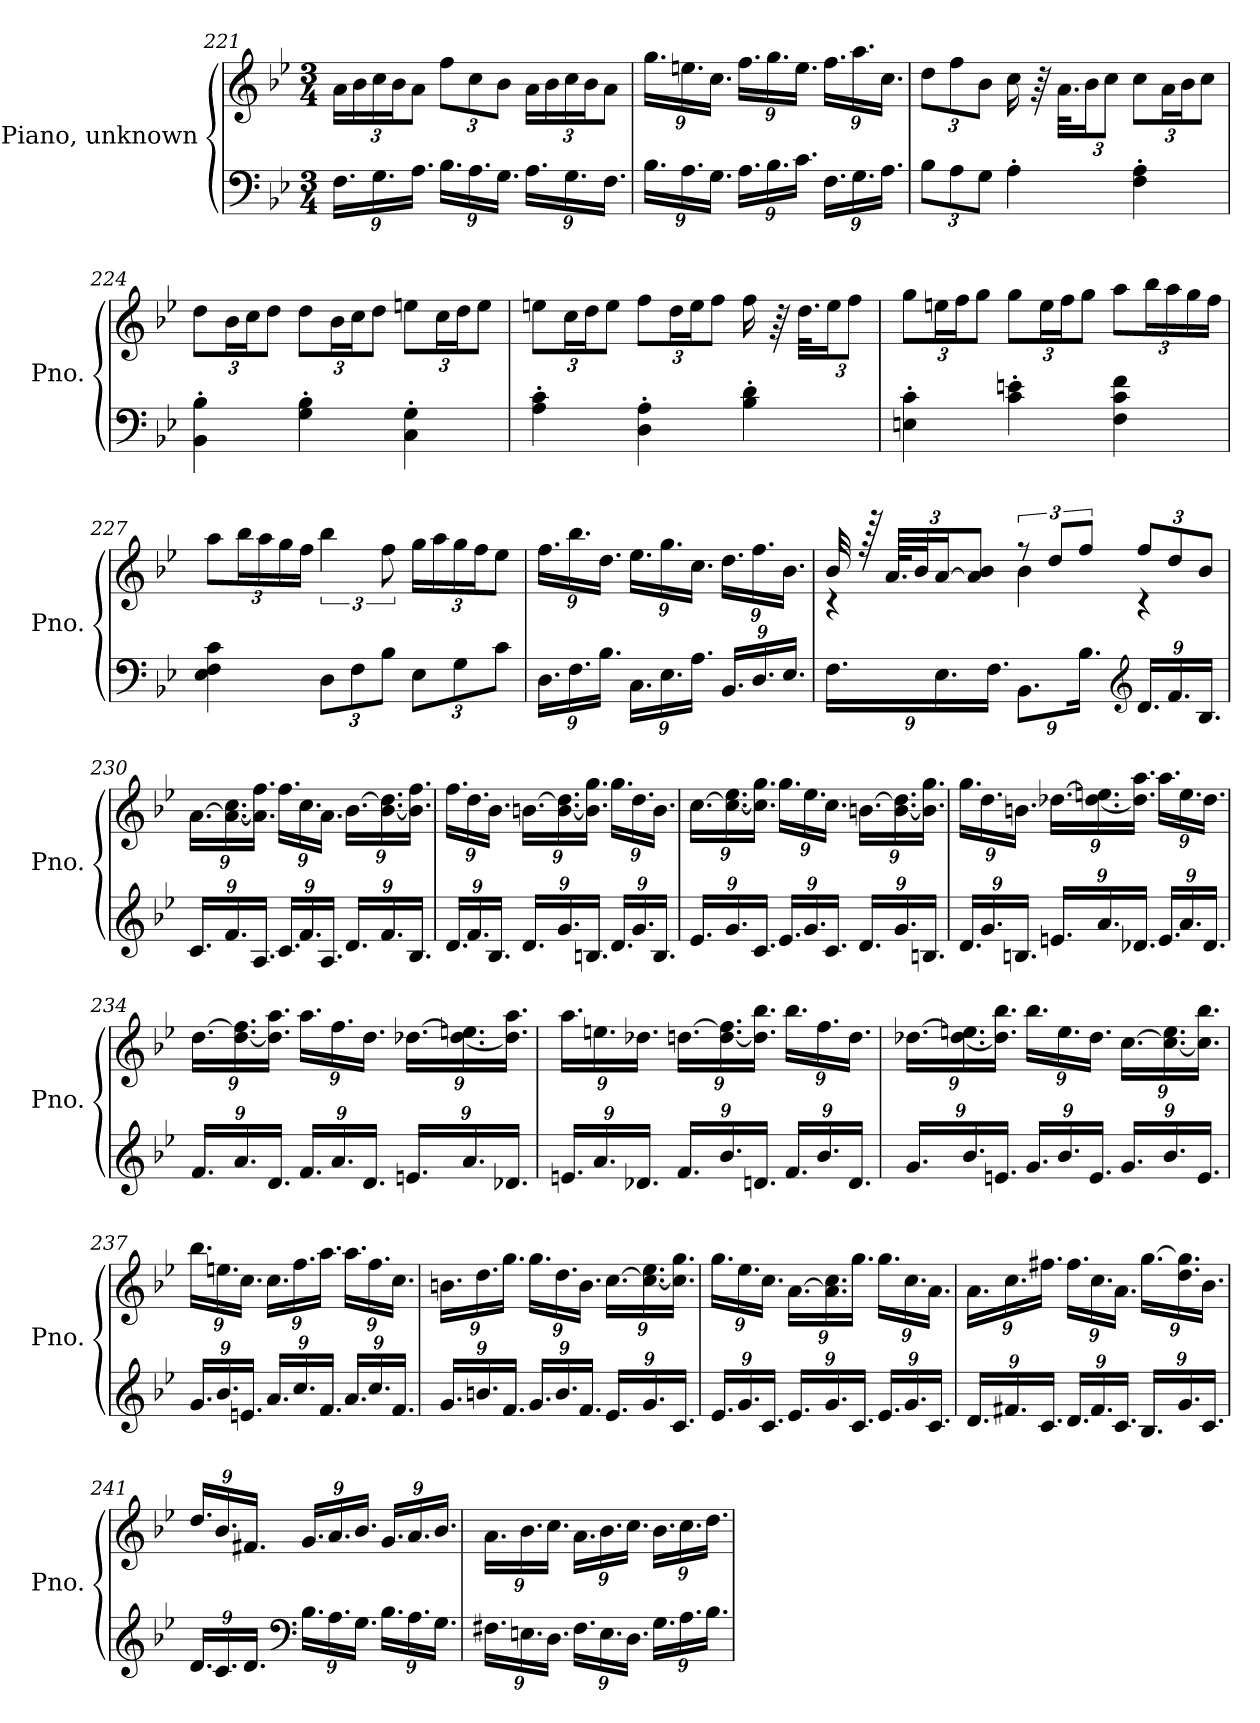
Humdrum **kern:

**kern	**kern
*part1	*part1
*staff2	*staff1
*I"Piano, unknown	*
*I'Pno.	*
*clefF4	*clefG2
*k[b-e-]	*k[b-e-]
*M3/4	*M3/4
*Xbrackettup	*Xbrackettup
=221	=221
18.F\LL	24a\LL
.	24b-\
18.G\	24cc\
.	24b-\J
18.A\JJ	12a\J
18.B-\LL	12ff\L
18.A\	12cc\
18.G\JJ	12b-\J
18.A\LL	24a\LL
.	24b-\
18.G\	24cc\
.	24b-\J
18.F\JJ	12a\J
!!LO:LB:g=z
=222	=222
18.B-\LL	18.gg\LL
18.A\	18.een\
18.G\JJ	18.cc\JJ
18.A\LL	18.ff\LL
18.B-\	18.gg\
18.c\JJ	18.ee\JJ
18.F\LL	18.ff\LL
18.G\	18.aa\
18.A\JJ	18.cc\JJ
=223	=223
12B-\L	12dd\L
12A\	12ff\
12G\J	12b-\J
4A'\	16cc\
.	64r
.	32.a\KLL
.	24b-\J
.	12cc\J
4F\' 4A\'	12cc\L
.	24a\L
.	24b-\J
.	12cc\J
=224	=224
4BB-\' 4B-\'	12dd\L
.	24b-\L
.	24cc\J
.	12dd\J
4G\' 4B-\'	12dd\L
.	24b-\L
.	24cc\J
.	12dd\J
4C\' 4G\'	12een\L
.	24cc\L
.	24dd\J
.	12ee\J
!!LO:LB:g=z
=225	=225
4A\' 4c\'	12een\L
.	24cc\L
.	24dd\J
.	12ee\J
4D\' 4A\'	12ff\L
.	24dd\L
.	24ee\J
.	12ff\J
4B-\' 4d\'	16ff\
.	64r
.	32.dd\KLL
.	24ee\J
.	12ff\J
=226	=226
4En\' 4c\'	12gg\L
.	24een\L
.	24ff\J
.	12gg\J
4c\' 4en\'	12gg\L
.	24ee\L
.	24ff\J
.	12gg\J
4F\ 4c\ 4f\	12aa\L
.	24bb-\L
.	24aa\
.	24gg\
.	24ff\JJ
=227	=227
4E-\ 4F\ 4c\	12aa\L
.	24bb-\L
.	24aa\
.	24gg\
.	24ff\JJ
*	*brackettup
12D\L	6bb-\
12F\	.
12B-\J	12ff\
*	*Xbrackettup
12E-\L	24gg\LL
.	24aa\
12G\	24gg\
.	24ff\J
12c\J	12ee-\J
!!LO:LB:g=z
=228	=228
18.D\LL	18.ff\LL
18.F\	18.bb-\
18.B-\JJ	18.dd\JJ
18.C\LL	18.ee-\LL
18.E-\	18.gg\
18.A\JJ	18.cc\JJ
18.BB-/LL	18.dd\LL
18.D/	18.ff\
18.E-/JJ	18.b-\JJ
=229	=229
*	*^
18.F\LL	32b-/	4r
.	128r	.
.	64.a/KLLL	.
.	48b-/J	.
18.E-\	[24a/J	.
.	8a/] 8b-/J	.
18.F\JJ	.	.
*	*brackettup	*
9.BB-\L	12r	4b-\
.	12dd/L	.
18.B-\Jk	12ff/J	.
*clefG2	*	*
*	*Xbrackettup	*
18.d/LL	12ff/L	4r
18.f/	12dd/	.
18.B-/JJ	12b-/J	.
*	*v	*v
!!LO:PB:g=z
=230	=230
18.c/LL	[18.a\LL
18.f/	18.a\_ 18.cc\
18.A/JJ	18.a\] 18.ff\JJ
18.c/LL	18.ff\LL
18.f/	18.cc\
18.A/JJ	18.a\JJ
18.d/LL	[18.b-\LL
18.f/	18.b-\_ 18.dd\
18.B-/JJ	18.b-\] 18.ff\JJ
=231	=231
18.d/LL	18.ff\LL
18.f/	18.dd\
18.B-/JJ	18.b-\JJ
18.d/LL	[18.bn\LL
18.g/	18.b\_ 18.dd\
18.Bn/JJ	18.b\] 18.gg\JJ
18.d/LL	18.gg\LL
18.g/	18.dd\
18.B/JJ	18.b\JJ
!!LO:LB:g=z
=232	=232
18.e-/LL	[18.cc\LL
18.g/	18.cc\_ 18.ee-\
18.c/JJ	18.cc\] 18.gg\JJ
18.e-/LL	18.gg\LL
18.g/	18.ee-\
18.c/JJ	18.cc\JJ
18.d/LL	[18.bn\LL
18.g/	18.b\_ 18.dd\
18.Bn/JJ	18.b\] 18.gg\JJ
=233	=233
18.d/LL	18.gg\LL
18.g/	18.dd\
18.Bn/JJ	18.bn\JJ
18.en/LL	[18.dd-X\LL
18.a/	18.dd-\_ 18.een\
18.d-X/JJ	18.dd-\] 18.aa\JJ
18.e/LL	18.aa\LL
18.a/	18.ee\
18.d-/JJ	18.dd-\JJ
!!LO:LB:g=z
=234	=234
18.f/LL	[18.dd\LL
18.a/	18.dd\_ 18.ff\
18.d/JJ	18.dd\] 18.aa\JJ
18.f/LL	18.aa\LL
18.a/	18.ff\
18.d/JJ	18.dd\JJ
18.en/LL	[18.dd-X\LL
18.a/	18.dd-\_ 18.een\
18.d-X/JJ	18.dd-\] 18.aa\JJ
=235	=235
18.en/LL	18.aa\LL
18.a/	18.een\
18.d-X/JJ	18.dd-X\JJ
18.f/LL	[18.ddn\LL
18.b-/	18.dd\_ 18.ff\
18.dn/JJ	18.dd\] 18.bb-\JJ
18.f/LL	18.bb-\LL
18.b-/	18.ff\
18.d/JJ	18.dd\JJ
!!LO:LB:g=z
=236	=236
18.g/LL	[18.dd-X\LL
18.b-/	18.dd-\_ 18.een\
18.en/JJ	18.dd-\] 18.bb-\JJ
18.g/LL	18.bb-\LL
18.b-/	18.ee\
18.e/JJ	18.dd-\JJ
18.g/LL	[18.cc\LL
18.b-/	18.cc\_ 18.ee\
18.e/JJ	18.cc\] 18.bb-\JJ
=237	=237
18.g/LL	18.bb-\LL
18.b-/	18.een\
18.en/JJ	18.cc\JJ
18.a/LL	18.cc\LL
18.cc/	18.ff\
18.f/JJ	18.aa\JJ
18.a/LL	18.aa\LL
18.cc/	18.ff\
18.f/JJ	18.cc\JJ
!!LO:LB:g=z
=238	=238
18.g/LL	18.bn\LL
18.bn/	18.dd\
18.f/JJ	18.gg\JJ
18.g/LL	18.gg\LL
18.b/	18.dd\
18.f/JJ	18.b\JJ
18.e-/LL	[18.cc\LL
18.g/	18.cc\_ 18.ee-\
18.c/JJ	18.cc\] 18.gg\JJ
=239	=239
18.e-/LL	18.gg\LL
18.g/	18.ee-\
18.c/JJ	18.cc\JJ
18.e-/LL	[18.a\LL
18.g/	18.a\] 18.cc\
18.c/JJ	18.gg\JJ
18.e-/LL	18.gg\LL
18.g/	18.cc\
18.c/JJ	18.a\JJ
=240	=240
18.d/LL	18.a\LL
18.f#X/	18.cc\
18.c/JJ	18.ff#X\JJ
18.d/LL	18.ff#\LL
18.f#/	18.cc\
18.c/JJ	18.a\JJ
18.B-/LL	[18.gg\LL
18.g/	18.dd\ 18.gg\]
18.c/JJ	18.b-\JJ
!!LO:LB:g=z
=241	=241
18.d/LL	18.dd/LL
18.c/	18.b-/
18.d/JJ	18.f#X/JJ
*clefF4	*
18.B-\LL	18.g/LL
18.A\	18.a/
18.G\JJ	18.b-/JJ
18.B-\LL	18.g/LL
18.A\	18.a/
18.G\JJ	18.b-/JJ
=242	=242
18.F#X\LL	18.a\LL
18.En\	18.b-\
18.D\JJ	18.cc\JJ
18.F#\LL	18.a\LL
18.E\	18.b-\
18.D\JJ	18.cc\JJ
18.G\LL	18.b-\LL
18.A\	18.cc\
18.B-\JJ	18.dd\JJ
=	=
*-	*-
